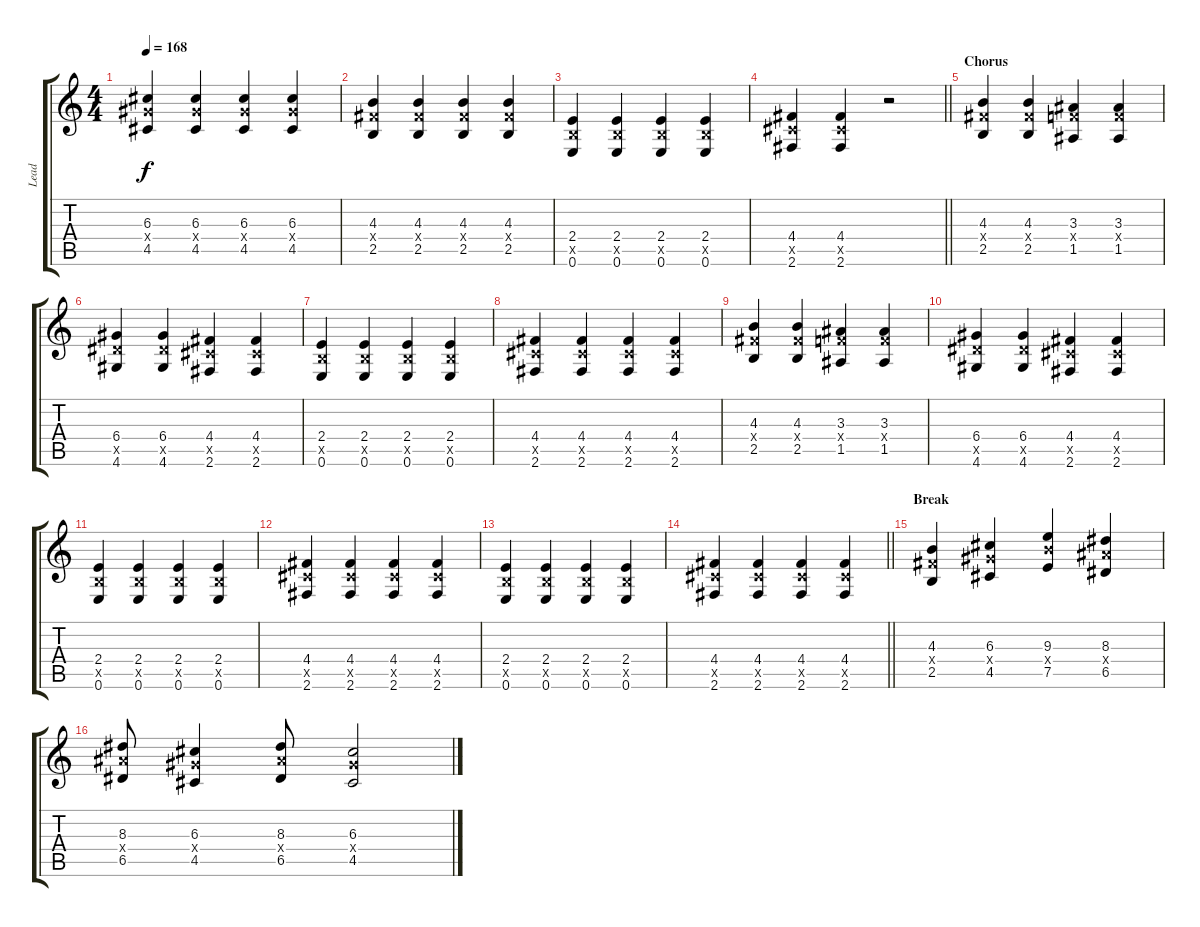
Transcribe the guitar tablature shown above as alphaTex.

\track ("Lead" "Lead") {instrument overdrivenguitar}
\staff {score tabs}
\tuning (E4 B3 G3 D3 A2 E2) {hide}
\ts (4 4)
\tempo 168
\clef g2
\ks c
(6.3 6.4{x} 4.5).4{dy f} (6.3 6.4{x} 4.5).4 (6.3 6.4{x} 4.5).4 (6.3 6.4{x} 4.5).4 |
(4.3 4.4{x} 2.5).4 (4.3 4.4{x} 2.5).4 (4.3 4.4{x} 2.5).4 (4.3 4.4{x} 2.5).4 |
(2.4 2.5{x} 0.6).4 (2.4 2.5{x} 0.6).4 (2.4 2.5{x} 0.6).4 (2.4 2.5{x} 0.6).4 |
\barLineRight lightlight
(4.4 4.5{x} 2.6).4 (4.4 4.5{x} 2.6).4 r.2 |
\section ("" "Chorus")
(4.3 4.4{x} 2.5).4{volume 15} (4.3 4.4{x} 2.5).4 (3.3 3.4{x} 1.5).4 (3.3 3.4{x} 1.5).4 |
(6.4 6.5{x} 4.6).4 (6.4 6.5{x} 4.6).4 (4.4 4.5{x} 2.6).4 (4.4 4.5{x} 2.6).4 |
(2.4 2.5{x} 0.6).4 (2.4 2.5{x} 0.6).4 (2.4 2.5{x} 0.6).4 (2.4 2.5{x} 0.6).4 |
(4.4 4.5{x} 2.6).4 (4.4 4.5{x} 2.6).4 (4.4 4.5{x} 2.6).4 (4.4 4.5{x} 2.6).4 |
(4.3 4.4{x} 2.5).4 (4.3 4.4{x} 2.5).4 (3.3 3.4{x} 1.5).4 (3.3 3.4{x} 1.5).4 |
(6.4 6.5{x} 4.6).4 (6.4 6.5{x} 4.6).4 (4.4 4.5{x} 2.6).4 (4.4 4.5{x} 2.6).4 |
(2.4 2.5{x} 0.6).4 (2.4 2.5{x} 0.6).4 (2.4 2.5{x} 0.6).4 (2.4 2.5{x} 0.6).4 |
(4.4 4.5{x} 2.6).4 (4.4 4.5{x} 2.6).4 (4.4 4.5{x} 2.6).4 (4.4 4.5{x} 2.6).4 |
(2.4 2.5{x} 0.6).4 (2.4 2.5{x} 0.6).4 (2.4 2.5{x} 0.6).4 (2.4 2.5{x} 0.6).4 |
\barLineRight lightlight
(4.4 4.5{x} 2.6).4 (4.4 4.5{x} 2.6).4 (4.4 4.5{x} 2.6).4 (4.4 4.5{x} 2.6).4 |
\section ("" "Break")
(4.3 4.4{x} 2.5).4 (6.3 6.4{x} 4.5).4 (9.3 9.4{x} 7.5).4 (8.3 8.4{x} 6.5).4 |
(8.3 8.4{x} 6.5).8 (6.3 6.4{x} 4.5).4 (8.3 8.4{x} 6.5).8 (6.3 6.4{x} 4.5).2
